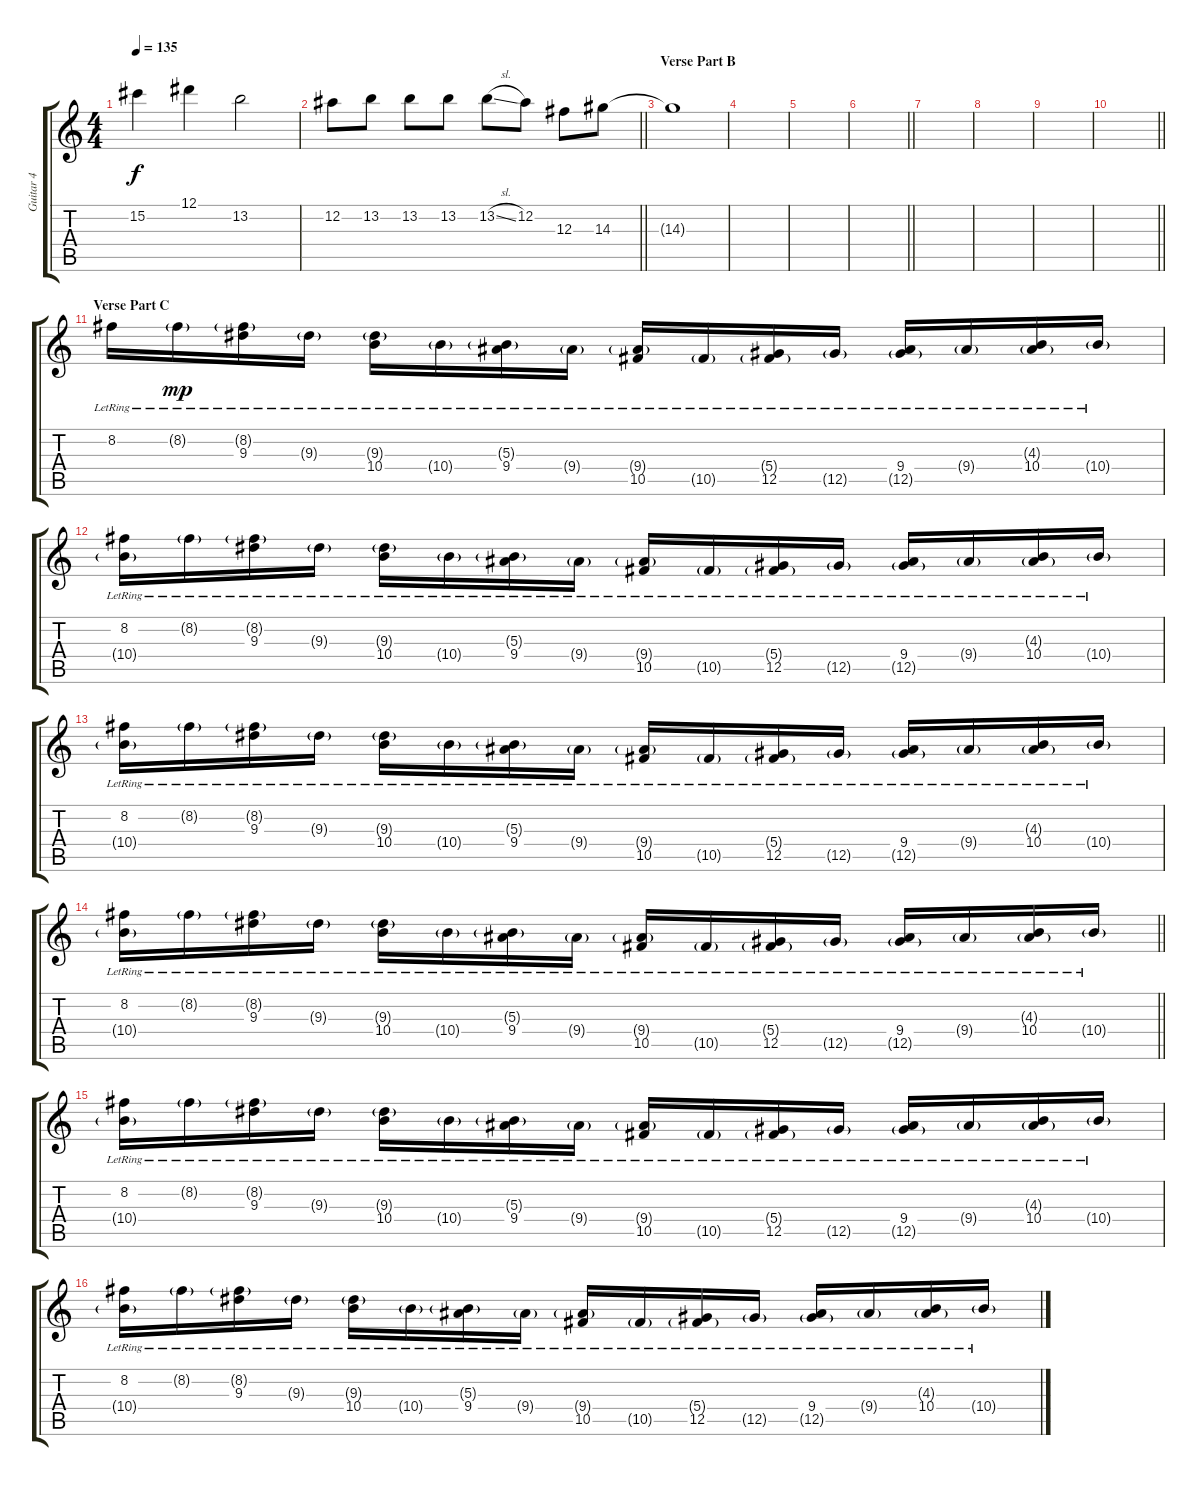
\track ("Guitar 4" "Guitar 4") {instrument distortionguitar}
\staff {score tabs}
\tuning (Eb4 Bb3 Gb3 Db3 Ab2 Db2) {hide}
\ts (4 4)
\tempo 135
\clef g2
\ks c
15.2{t}.4{dy f} 12.1.4 13.2.2 |
\barLineRight lightlight
12.2.8 13.2.8 13.2.8 13.2.8 13.2{sl}.8 12.2.8 12.3.8 14.3.8 |
\section ("" "Verse Part B")
14.3{t}.1 |
|
|
\barLineRight lightlight
|
|
|
|
\barLineRight lightlight
|
\section ("" "Verse Part C")
8.2{lr}.16{volume 16 balance 8 instrument electricguitarclean} 8.2{g lr}.16{dy mp} (8.2{g lr} 9.3{lr}).16 9.3{g lr}.16 (9.3{g lr} 10.4{lr}).16 10.4{g lr}.16 (5.3{g lr} 9.4{lr}).16 9.4{g lr}.16 (9.4{g lr} 10.5{lr}).16 10.5{g lr}.16 (5.4{g lr} 12.5{lr}).16 12.5{g lr}.16 (9.4{lr} 12.5{g lr}).16 9.4{g lr}.16 (4.3{g lr} 10.4{lr}).16 10.4{g lr}.16 |
(8.2{lr} 10.4{g lr}).16 8.2{g lr}.16 (8.2{g lr} 9.3{lr}).16 9.3{g lr}.16 (9.3{g lr} 10.4{lr}).16 10.4{g lr}.16 (5.3{g lr} 9.4{lr}).16 9.4{g lr}.16 (9.4{g lr} 10.5{lr}).16 10.5{g lr}.16 (5.4{g lr} 12.5{lr}).16 12.5{g lr}.16 (9.4{lr} 12.5{g lr}).16 9.4{g lr}.16 (4.3{g lr} 10.4{lr}).16 10.4{g lr}.16 |
(8.2{lr} 10.4{g lr}).16 8.2{g lr}.16 (8.2{g lr} 9.3{lr}).16 9.3{g lr}.16 (9.3{g lr} 10.4{lr}).16 10.4{g lr}.16 (5.3{g lr} 9.4{lr}).16 9.4{g lr}.16 (9.4{g lr} 10.5{lr}).16 10.5{g lr}.16 (5.4{g lr} 12.5{lr}).16 12.5{g lr}.16 (9.4{lr} 12.5{g lr}).16 9.4{g lr}.16 (4.3{g lr} 10.4{lr}).16 10.4{g lr}.16 |
\barLineRight lightlight
(8.2{lr} 10.4{g lr}).16 8.2{g lr}.16 (8.2{g lr} 9.3{lr}).16 9.3{g lr}.16 (9.3{g lr} 10.4{lr}).16 10.4{g lr}.16 (5.3{g lr} 9.4{lr}).16 9.4{g lr}.16 (9.4{g lr} 10.5{lr}).16 10.5{g lr}.16 (5.4{g lr} 12.5{lr}).16 12.5{g lr}.16 (9.4{lr} 12.5{g lr}).16 9.4{g lr}.16 (4.3{g lr} 10.4{lr}).16 10.4{g lr}.16 |
(8.2{lr} 10.4{g lr}).16 8.2{g lr}.16 (8.2{g lr} 9.3{lr}).16 9.3{g lr}.16 (9.3{g lr} 10.4{lr}).16 10.4{g lr}.16 (5.3{g lr} 9.4{lr}).16 9.4{g lr}.16 (9.4{g lr} 10.5{lr}).16 10.5{g lr}.16 (5.4{g lr} 12.5{lr}).16 12.5{g lr}.16 (9.4{lr} 12.5{g lr}).16 9.4{g lr}.16 (4.3{g lr} 10.4{lr}).16 10.4{g lr}.16 |
(8.2{lr} 10.4{g lr}).16 8.2{g lr}.16 (8.2{g lr} 9.3{lr}).16 9.3{g lr}.16 (9.3{g lr} 10.4{lr}).16 10.4{g lr}.16 (5.3{g lr} 9.4{lr}).16 9.4{g lr}.16 (9.4{g lr} 10.5{lr}).16 10.5{g lr}.16 (5.4{g lr} 12.5{lr}).16 12.5{g lr}.16 (9.4{lr} 12.5{g lr}).16 9.4{g lr}.16 (4.3{g lr} 10.4{lr}).16 10.4{g lr}.16
